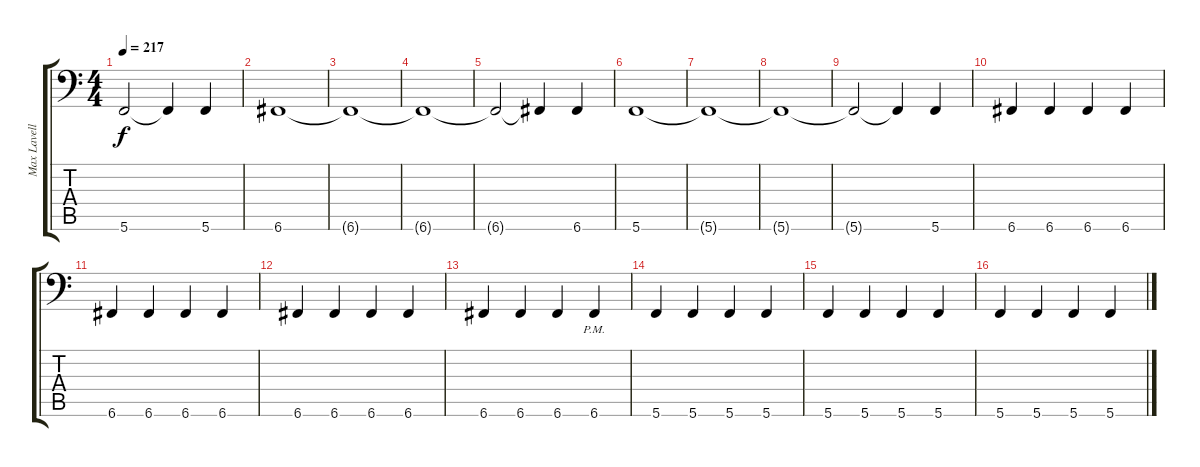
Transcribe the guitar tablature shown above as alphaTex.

\track ("Max Lavelle (Bass)" "Max Lavell") {instrument electricbasspick}
\staff {score tabs}
\tuning (C3 G2 Eb2 Bb1 F1 C1) {hide}
\ts (4 4)
\tempo 217
\clef f4
\ks c
5.6{t}.2{dy f} 5.6{t}.4 5.6.4 |
6.6.1 |
6.6{t}.1 |
6.6{t}.1 |
6.6{t}.2 6.6{t}.4 6.6.4 |
5.6.1 |
5.6{t}.1 |
5.6{t}.1 |
5.6{t}.2 5.6{t}.4 5.6.4 |
6.6.4 6.6.4 6.6.4 6.6.4 |
6.6.4 6.6.4 6.6.4 6.6.4 |
6.6.4 6.6.4 6.6.4 6.6.4 |
6.6.4 6.6.4 6.6.4 6.6{pm}.4 |
5.6.4 5.6.4 5.6.4 5.6.4 |
5.6.4 5.6.4 5.6.4 5.6.4 |
5.6.4 5.6.4 5.6.4 5.6.4
